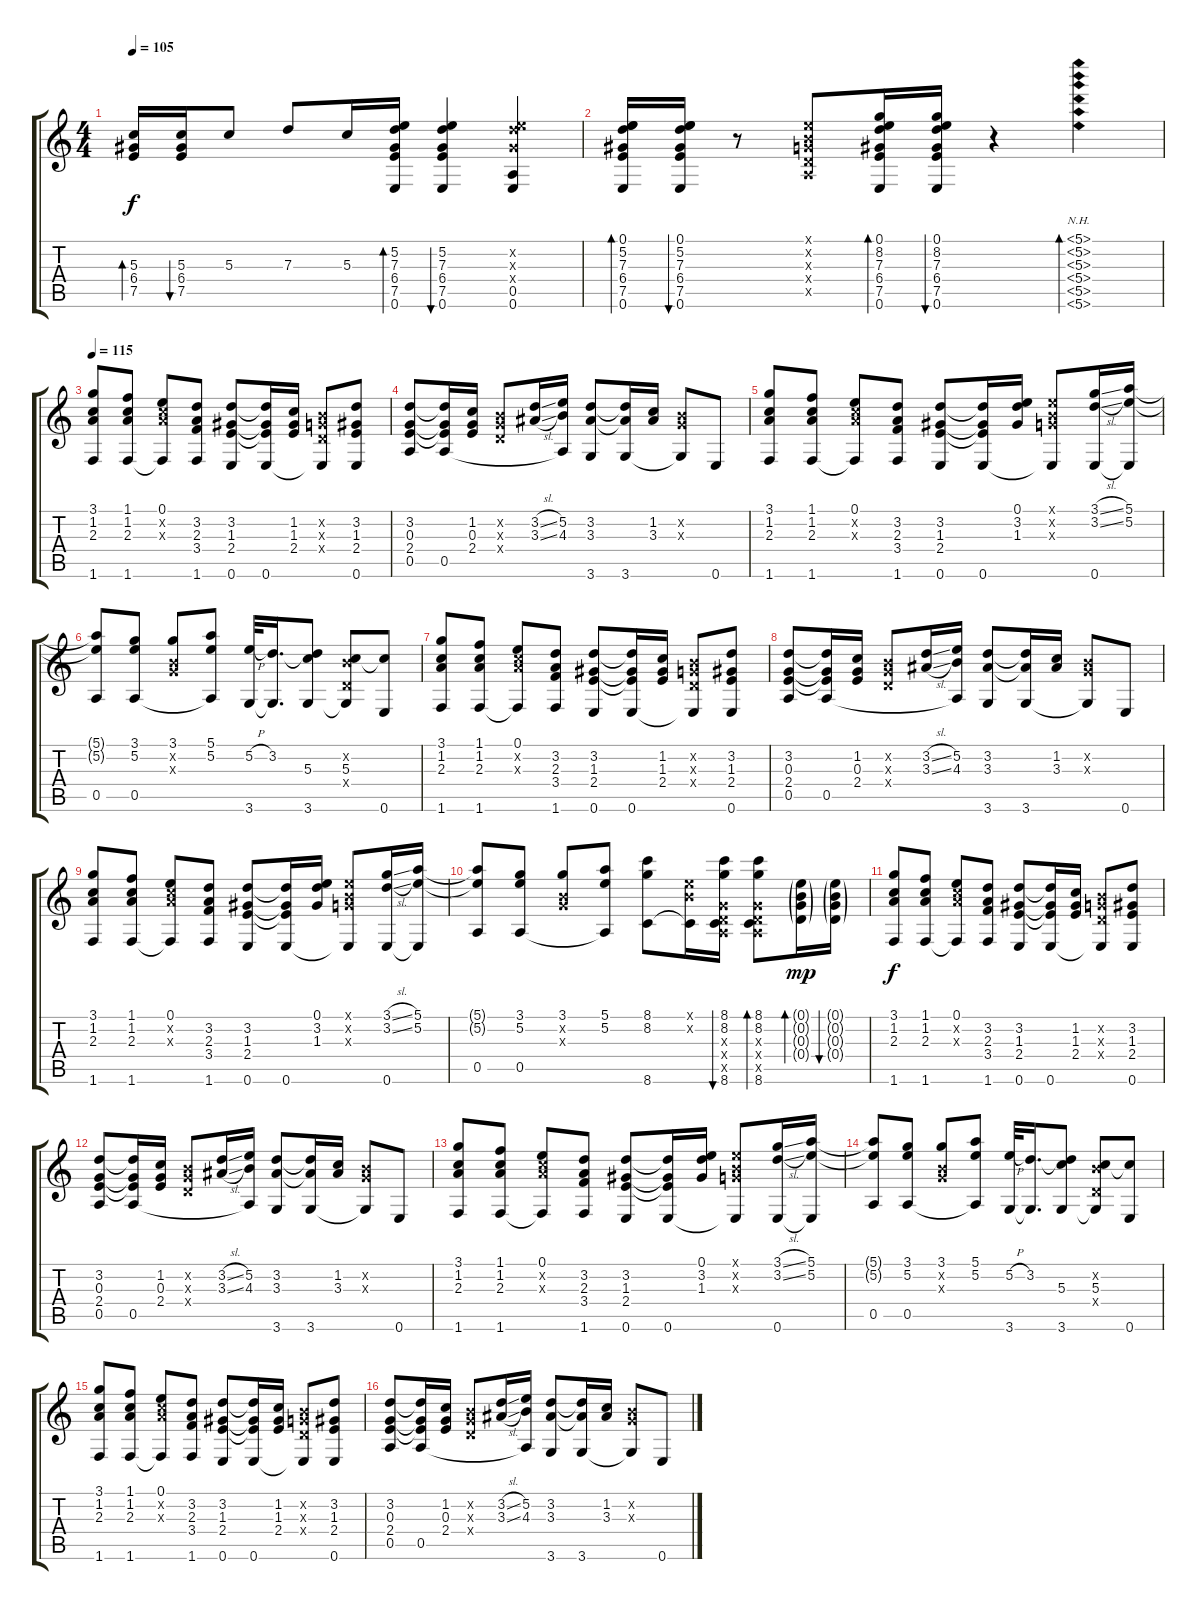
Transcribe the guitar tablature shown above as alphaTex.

\track "" {instrument acousticguitarsteel}
\staff {score tabs}
\tuning (E4 B3 G3 D3 A2 E2) {hide}
\ts (4 4)
\tempo 105
\clef g2
\ks c
(5.3 6.4 7.5).16{bd 60 dy f} (5.3 6.4 7.5).16{bu 480} 5.3.8 7.3.8 5.3.16 (5.2 7.3 6.4 7.5 0.6).16{bd 60} (5.2 7.3 6.4 7.5 0.6).4{bu 60} (5.2{x} 7.3{x} 6.4{x} 0.5 0.6).4 |
(0.1 5.2 7.3 6.4 7.5 0.6).16{bd 30} (0.1 5.2 7.3 6.4 7.5 0.6).16{bu 30} r.8 (0.1{x} 0.2{x} 0.3{x} 0.4{x} 0.5{x}).8 (0.1 8.2 7.3 6.4 7.5 0.6).16{bd 30} (0.1 8.2 7.3 6.4 7.5 0.6).16{bu 30} r.4 (5.1{nh} 5.2{nh} 5.3{nh} 5.4{nh} 5.5{nh} 5.6{nh}).4{bd 120} |
\tempo 115
(3.1 1.2 2.3 1.6).8 (1.1 1.2 2.3 1.6).8 (0.1 1.2{x} 2.3{x} 1.6{t}).8 (3.2 2.3 3.4 1.6).8 (3.2 1.3 2.4 0.6).8 (3.2{t} 1.3{t} 2.4{t} 0.6).16 (1.2 1.3 2.4).16 (0.2{x} 0.3{x} 0.4{x} 0.6{t}).8 (3.2 1.3 2.4 0.6).8 |
(3.2 0.3 2.4 0.5).8 (3.2{t} 0.3{t} 2.4{t} 0.5).16 (1.2 0.3 2.4).16 (0.2{x} 0.3{x} 0.4{x}).8 (3.2{sl} 3.3{sl}).16 (5.2 4.3 0.5{t}).16 (3.2 3.3 3.6).8 (3.2{t} 3.3{t} 3.6).16 (1.2 3.3).16 (0.2{x} 0.3{x} 3.6{t}).8 0.6.8 |
(3.1 1.2 2.3 1.6).8 (1.1 1.2 2.3 1.6).8 (0.1 1.2{x} 2.3{x} 1.6{t}).8 (3.2 2.3 3.4 1.6).8 (3.2 1.3 2.4 0.6).8 (3.2{t} 1.3{t} 2.4{t} 0.6).16 (0.1 3.2 1.3).16 (0.1{x} 0.2{x} 0.3{x} 0.6{t}).8 (3.1{sl} 3.2{sl} 0.6).16 (5.1 5.2 0.6{t}).16 |
(5.1{t} 5.2{t} 0.5).8 (3.1 5.2 0.5).8 (3.1 0.2{x} 0.3{x}).8 (5.1 5.2 0.5{t}).8 (5.2{h} 3.6).32 (3.2 3.6{t}).16{d} (3.2{t} 5.3 3.6).8 (0.2{x} 5.3 0.4{x} 3.6{t}).8 (5.3{t} 0.6).8 |
(3.1 1.2 2.3 1.6).8 (1.1 1.2 2.3 1.6).8 (0.1 1.2{x} 2.3{x} 1.6{t}).8 (3.2 2.3 3.4 1.6).8 (3.2 1.3 2.4 0.6).8 (3.2{t} 1.3{t} 2.4{t} 0.6).16 (1.2 1.3 2.4).16 (0.2{x} 0.3{x} 0.4{x} 0.6{t}).8 (3.2 1.3 2.4 0.6).8 |
(3.2 0.3 2.4 0.5).8 (3.2{t} 0.3{t} 2.4{t} 0.5).16 (1.2 0.3 2.4).16 (0.2{x} 0.3{x} 0.4{x}).8 (3.2{sl} 3.3{sl}).16 (5.2 4.3 0.5{t}).16 (3.2 3.3 3.6).8 (3.2{t} 3.3{t} 3.6).16 (1.2 3.3).16 (0.2{x} 0.3{x} 3.6{t}).8 0.6.8 |
(3.1 1.2 2.3 1.6).8 (1.1 1.2 2.3 1.6).8 (0.1 1.2{x} 2.3{x} 1.6{t}).8 (3.2 2.3 3.4 1.6).8 (3.2 1.3 2.4 0.6).8 (3.2{t} 1.3{t} 2.4{t} 0.6).16 (0.1 3.2 1.3).16 (0.1{x} 0.2{x} 0.3{x} 0.6{t}).8 (3.1{sl} 3.2{sl} 0.6).16 (5.1 5.2 0.6{t}).16 |
(5.1{t} 5.2{t} 0.5).8 (3.1 5.2 0.5).8 (3.1 0.2{x} 0.3{x}).8 (5.1 5.2 0.5{t}).8 (8.1 8.2 8.6).8 (0.1{x} 0.2{x} 8.6{t}).16 (8.1 8.2 0.3{x} 0.4{x} 0.5{x} 8.6).16{bu 30} (8.1 8.2 0.3{x} 0.4{x} 0.5{x} 8.6).8{bd 30} (0.1{g} 0.2{g} 0.3{g} 0.4{g}).16{bd 30 dy mp} (0.1{g} 0.2{g} 0.3{g} 0.4{g}).16{bu 30} |
(3.1 1.2 2.3 1.6).8{dy f} (1.1 1.2 2.3 1.6).8 (0.1 1.2{x} 2.3{x} 1.6{t}).8 (3.2 2.3 3.4 1.6).8 (3.2 1.3 2.4 0.6).8 (3.2{t} 1.3{t} 2.4{t} 0.6).16 (1.2 1.3 2.4).16 (0.2{x} 0.3{x} 0.4{x} 0.6{t}).8 (3.2 1.3 2.4 0.6).8 |
(3.2 0.3 2.4 0.5).8 (3.2{t} 0.3{t} 2.4{t} 0.5).16 (1.2 0.3 2.4).16 (0.2{x} 0.3{x} 0.4{x}).8 (3.2{sl} 3.3{sl}).16 (5.2 4.3 0.5{t}).16 (3.2 3.3 3.6).8 (3.2{t} 3.3{t} 3.6).16 (1.2 3.3).16 (0.2{x} 0.3{x} 3.6{t}).8 0.6.8 |
(3.1 1.2 2.3 1.6).8 (1.1 1.2 2.3 1.6).8 (0.1 1.2{x} 2.3{x} 1.6{t}).8 (3.2 2.3 3.4 1.6).8 (3.2 1.3 2.4 0.6).8 (3.2{t} 1.3{t} 2.4{t} 0.6).16 (0.1 3.2 1.3).16 (0.1{x} 0.2{x} 0.3{x} 0.6{t}).8 (3.1{sl} 3.2{sl} 0.6).16 (5.1 5.2 0.6{t}).16 |
(5.1{t} 5.2{t} 0.5).8 (3.1 5.2 0.5).8 (3.1 0.2{x} 0.3{x}).8 (5.1 5.2 0.5{t}).8 (5.2{h} 3.6).32 (3.2 3.6{t}).16{d} (3.2{t} 5.3 3.6).8 (0.2{x} 5.3 0.4{x} 3.6{t}).8 (5.3{t} 0.6).8 |
(3.1 1.2 2.3 1.6).8 (1.1 1.2 2.3 1.6).8 (0.1 1.2{x} 2.3{x} 1.6{t}).8 (3.2 2.3 3.4 1.6).8 (3.2 1.3 2.4 0.6).8 (3.2{t} 1.3{t} 2.4{t} 0.6).16 (1.2 1.3 2.4).16 (0.2{x} 0.3{x} 0.4{x} 0.6{t}).8 (3.2 1.3 2.4 0.6).8 |
(3.2 0.3 2.4 0.5).8 (3.2{t} 0.3{t} 2.4{t} 0.5).16 (1.2 0.3 2.4).16 (0.2{x} 0.3{x} 0.4{x}).8 (3.2{sl} 3.3{sl}).16 (5.2 4.3 0.5{t}).16 (3.2 3.3 3.6).8 (3.2{t} 3.3{t} 3.6).16 (1.2 3.3).16 (0.2{x} 0.3{x} 3.6{t}).8 0.6.8
